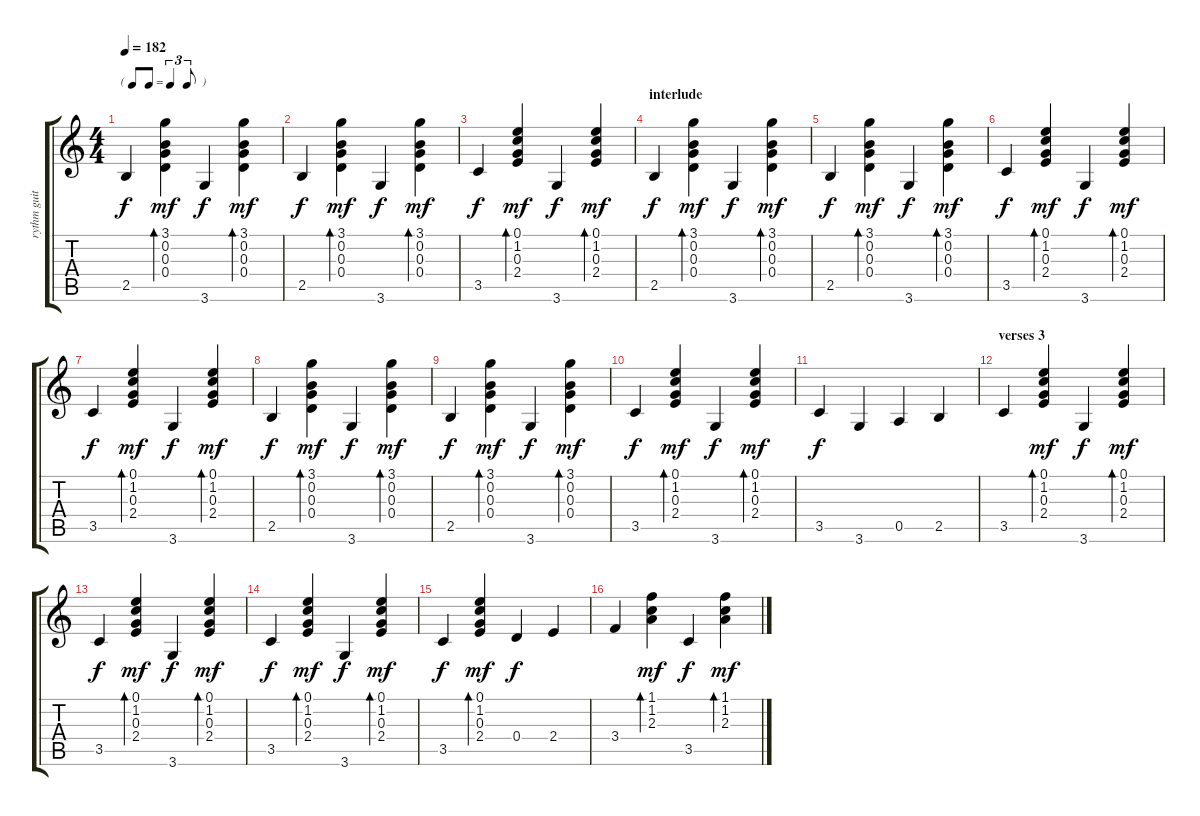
\track ("rythm guitar" "rythm guit") {instrument acousticguitarsteel}
\staff {score tabs}
\tuning (E4 B3 G3 D3 A2 E2) {hide}
\ts (4 4)
\tf triplet8th
\tempo 182
\clef g2
\ks c
2.5.4{dy f} (3.1 0.2 0.3 0.4).4{bd 120 dy mf} 3.6.4{dy f} (3.1 0.2 0.3 0.4).4{bd 120 dy mf} |
2.5.4{dy f} (3.1 0.2 0.3 0.4).4{bd 120 dy mf} 3.6.4{dy f} (3.1 0.2 0.3 0.4).4{bd 120 dy mf} |
3.5.4{dy f} (0.1 1.2 0.3 2.4).4{bd 60 dy mf} 3.6.4{dy f} (0.1 1.2 0.3 2.4).4{bd 60 dy mf} |
\section ("" "interlude")
2.5.4{dy f} (3.1 0.2 0.3 0.4).4{bd 120 dy mf} 3.6.4{dy f} (3.1 0.2 0.3 0.4).4{bd 120 dy mf} |
2.5.4{dy f} (3.1 0.2 0.3 0.4).4{bd 120 dy mf} 3.6.4{dy f} (3.1 0.2 0.3 0.4).4{bd 120 dy mf} |
3.5.4{dy f} (0.1 1.2 0.3 2.4).4{bd 60 dy mf} 3.6.4{dy f} (0.1 1.2 0.3 2.4).4{bd 60 dy mf} |
3.5.4{dy f} (0.1 1.2 0.3 2.4).4{bd 60 dy mf} 3.6.4{dy f} (0.1 1.2 0.3 2.4).4{bd 60 dy mf} |
2.5.4{dy f} (3.1 0.2 0.3 0.4).4{bd 120 dy mf} 3.6.4{dy f} (3.1 0.2 0.3 0.4).4{bd 120 dy mf} |
2.5.4{dy f} (3.1 0.2 0.3 0.4).4{bd 120 dy mf} 3.6.4{dy f} (3.1 0.2 0.3 0.4).4{bd 120 dy mf} |
3.5.4{dy f} (0.1 1.2 0.3 2.4).4{bd 60 dy mf} 3.6.4{dy f} (0.1 1.2 0.3 2.4).4{bd 60 dy mf} |
3.5.4{dy f} 3.6.4 0.5.4 2.5.4 |
\section ("" "verses 3")
3.5.4 (0.1 1.2 0.3 2.4).4{bd 60 dy mf} 3.6.4{dy f} (0.1 1.2 0.3 2.4).4{bd 60 dy mf} |
3.5.4{dy f} (0.1 1.2 0.3 2.4).4{bd 60 dy mf} 3.6.4{dy f} (0.1 1.2 0.3 2.4).4{bd 60 dy mf} |
3.5.4{dy f} (0.1 1.2 0.3 2.4).4{bd 60 dy mf} 3.6.4{dy f} (0.1 1.2 0.3 2.4).4{bd 60 dy mf} |
3.5.4{dy f} (0.1 1.2 0.3 2.4).4{bd 60 dy mf} 0.4.4{dy f} 2.4.4 |
3.4.4 (1.1 1.2 2.3).4{bd 60 dy mf} 3.5.4{dy f} (1.1 1.2 2.3).4{bd 120 dy mf}
